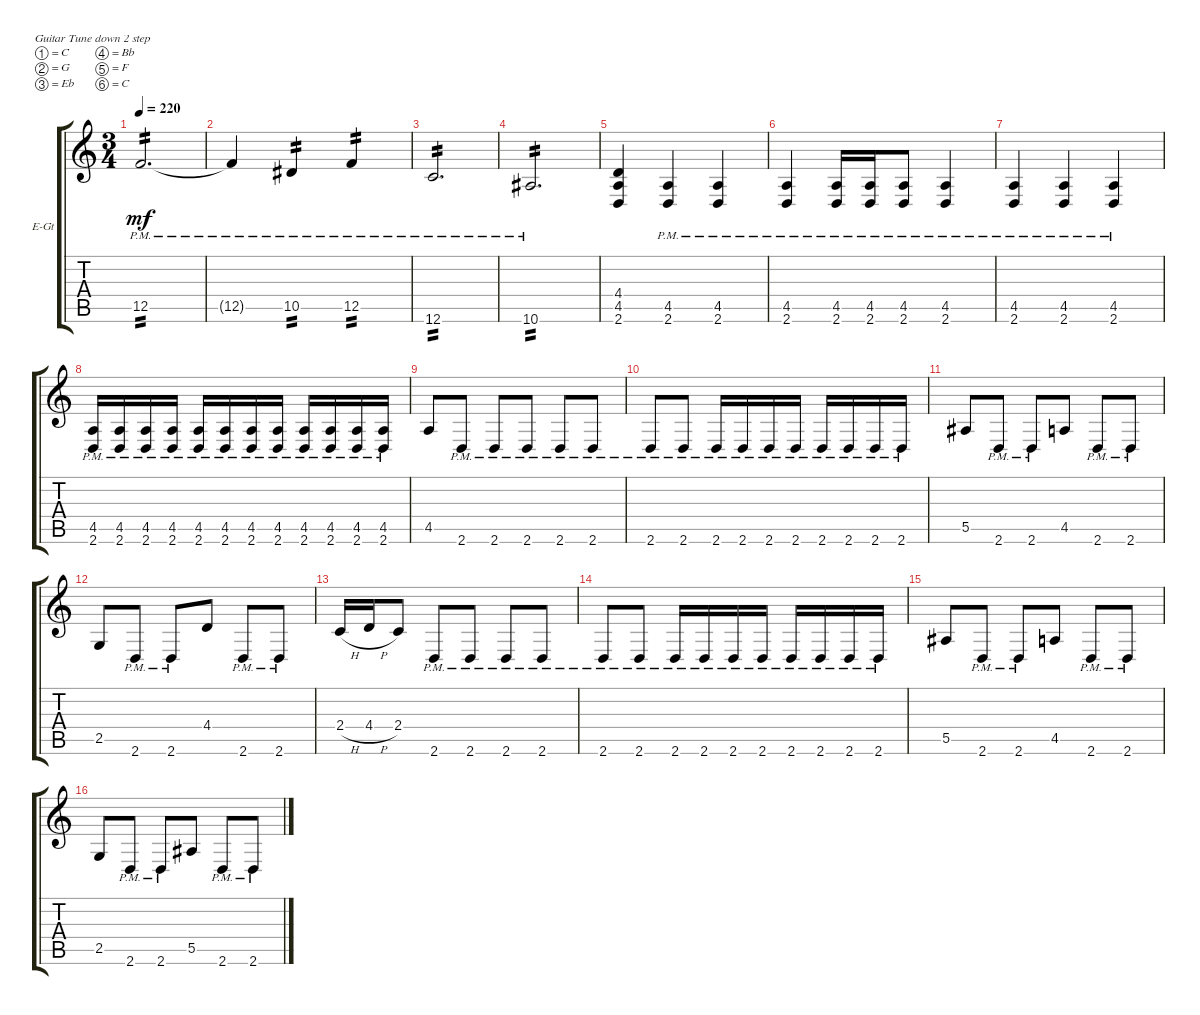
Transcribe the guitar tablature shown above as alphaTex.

\defaultSystemsLayout 4
\bracketExtendMode groupsimilarinstruments
\firstSystemTrackNameOrientation horizontal
\otherSystemsTrackNameOrientation horizontal
\track ("Eschbach Rhythm" "E-Gt") {instrument overdrivenguitar}
\staff {score tabs}
\tuning (C4 G3 Eb3 Bb2 F2 C2)
\ts (3 4)
\tempo 220
\clef g2
\ks c
12.5{pm}.2{d tp 2 dy mf} |
12.5{pm t}.4 10.5{pm}.4{tp 2} 12.5{pm}.4{tp 2} |
12.6{pm}.2{d tp 2} |
10.6{pm}.2{d tp 2} |
(2.6 4.5 4.4).4 (2.6{pm} 4.5{pm}).4 (2.6{pm} 4.5{pm}).4 |
(2.6{pm} 4.5{pm}).4 (2.6{pm} 4.5{pm}).16 (2.6{pm} 4.5{pm}).16 (2.6{pm} 4.5{pm}).8 (2.6{pm} 4.5{pm}).4 |
(2.6{pm} 4.5{pm}).4 (2.6{pm} 4.5{pm}).4 (2.6{pm} 4.5{pm}).4 |
(2.6{pm} 4.5{pm}).16 (2.6{pm} 4.5{pm}).16 (2.6{pm} 4.5{pm}).16 (2.6{pm} 4.5{pm}).16 (2.6{pm} 4.5{pm}).16 (2.6{pm} 4.5{pm}).16 (2.6{pm} 4.5{pm}).16 (2.6{pm} 4.5{pm}).16 (2.6{pm} 4.5{pm}).16 (2.6{pm} 4.5{pm}).16 (2.6{pm} 4.5{pm}).16 (2.6{pm} 4.5{pm}).16 |
4.5.8 2.6{pm}.8 2.6{pm}.8 2.6{pm}.8 2.6{pm}.8 2.6{pm}.8 |
2.6{pm}.8 2.6{pm}.8 2.6{pm}.16 2.6{pm}.16 2.6{pm}.16 2.6{pm}.16 2.6{pm}.16 2.6{pm}.16 2.6{pm}.16 2.6{pm}.16 |
5.5.8 2.6{pm}.8 2.6{pm}.8 4.5.8 2.6{pm}.8 2.6{pm}.8 |
2.5.8 2.6{pm}.8 2.6{pm}.8 4.4.8 2.6{pm}.8 2.6{pm}.8 |
2.4{h}.16 4.4{h}.16 2.4.8 2.6{pm}.8 2.6{pm}.8 2.6{pm}.8 2.6{pm}.8 |
2.6{pm}.8 2.6{pm}.8 2.6{pm}.16 2.6{pm}.16 2.6{pm}.16 2.6{pm}.16 2.6{pm}.16 2.6{pm}.16 2.6{pm}.16 2.6{pm}.16 |
5.5.8 2.6{pm}.8 2.6{pm}.8 4.5.8 2.6{pm}.8 2.6{pm}.8 |
2.5.8 2.6{pm}.8 2.6{pm}.8 5.5.8 2.6{pm}.8 2.6{pm}.8
